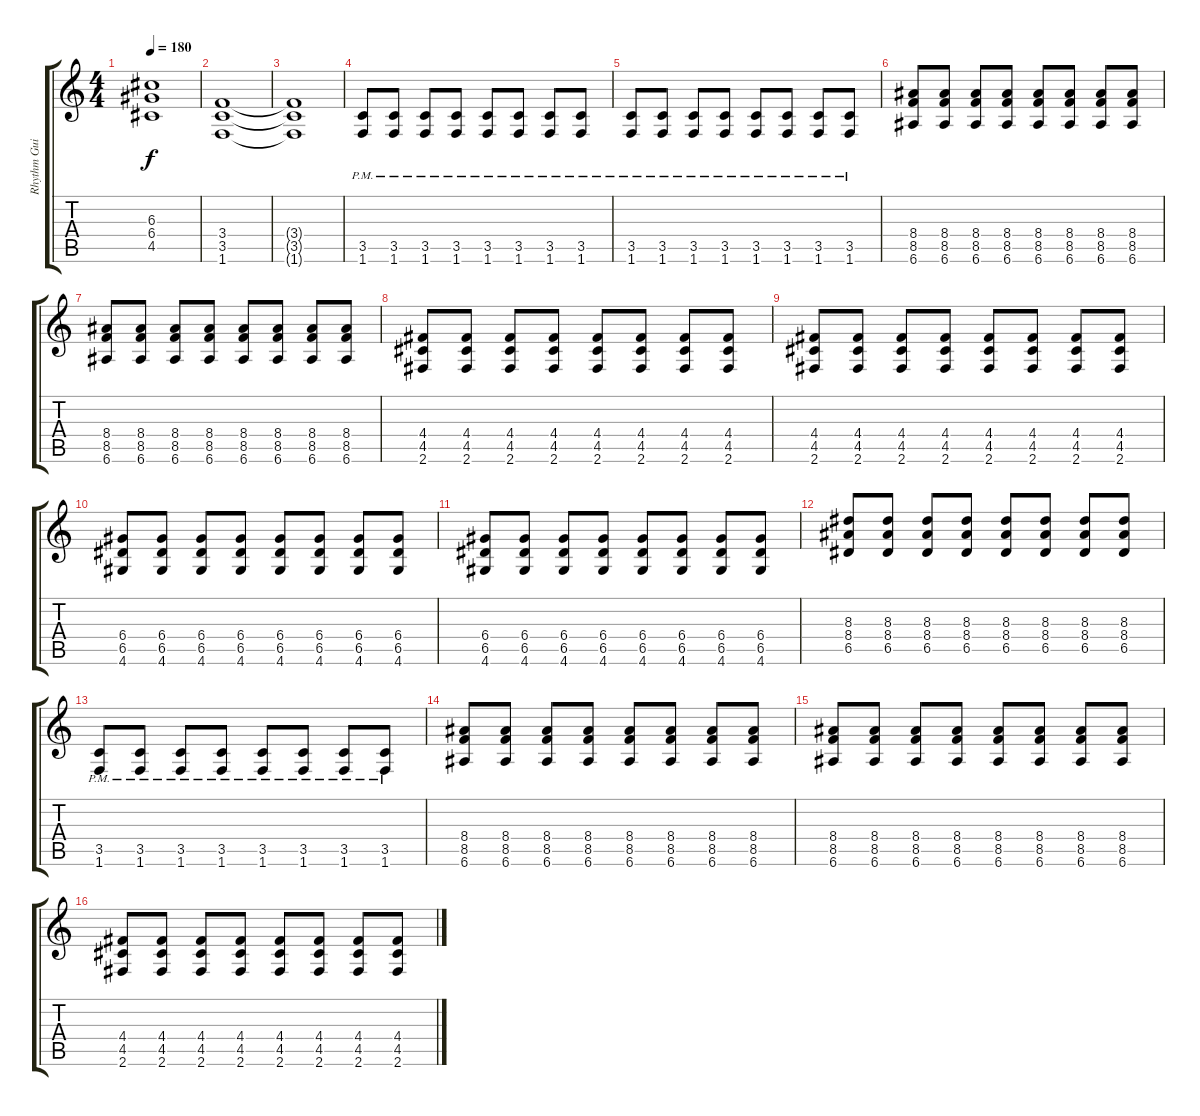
\track ("Rhythm Guitar" "Rhythm Gui") {instrument distortionguitar}
\staff {score tabs}
\tuning (E4 B3 G3 D3 A2 E2) {hide}
\ts (4 4)
\tempo 180
\clef g2
\ks c
(6.3{t} 6.4{t} 4.5{t}).1{dy f} |
(3.4 3.5 1.6).1 |
(3.4{t} 3.5{t} 1.6{t}).1 |
(3.5{pm} 1.6{pm}).8 (3.5{pm} 1.6{pm}).8 (3.5{pm} 1.6{pm}).8 (3.5{pm} 1.6{pm}).8 (3.5{pm} 1.6{pm}).8 (3.5{pm} 1.6{pm}).8 (3.5{pm} 1.6{pm}).8 (3.5{pm} 1.6{pm}).8 |
(3.5{pm} 1.6{pm}).8 (3.5{pm} 1.6{pm}).8 (3.5{pm} 1.6{pm}).8 (3.5{pm} 1.6{pm}).8 (3.5{pm} 1.6{pm}).8 (3.5{pm} 1.6{pm}).8 (3.5{pm} 1.6{pm}).8 (3.5{pm} 1.6{pm}).8 |
(8.4 8.5 6.6).8 (8.4 8.5 6.6).8 (8.4 8.5 6.6).8 (8.4 8.5 6.6).8 (8.4 8.5 6.6).8 (8.4 8.5 6.6).8 (8.4 8.5 6.6).8 (8.4 8.5 6.6).8 |
(8.4 8.5 6.6).8 (8.4 8.5 6.6).8 (8.4 8.5 6.6).8 (8.4 8.5 6.6).8 (8.4 8.5 6.6).8 (8.4 8.5 6.6).8 (8.4 8.5 6.6).8 (8.4 8.5 6.6).8 |
(4.4 4.5 2.6).8 (4.4 4.5 2.6).8 (4.4 4.5 2.6).8 (4.4 4.5 2.6).8 (4.4 4.5 2.6).8 (4.4 4.5 2.6).8 (4.4 4.5 2.6).8 (4.4 4.5 2.6).8 |
(4.4 4.5 2.6).8 (4.4 4.5 2.6).8 (4.4 4.5 2.6).8 (4.4 4.5 2.6).8 (4.4 4.5 2.6).8 (4.4 4.5 2.6).8 (4.4 4.5 2.6).8 (4.4 4.5 2.6).8 |
(6.4 6.5 4.6).8 (6.4 6.5 4.6).8 (6.4 6.5 4.6).8 (6.4 6.5 4.6).8 (6.4 6.5 4.6).8 (6.4 6.5 4.6).8 (6.4 6.5 4.6).8 (6.4 6.5 4.6).8 |
(6.4 6.5 4.6).8 (6.4 6.5 4.6).8 (6.4 6.5 4.6).8 (6.4 6.5 4.6).8 (6.4 6.5 4.6).8 (6.4 6.5 4.6).8 (6.4 6.5 4.6).8 (6.4 6.5 4.6).8 |
(8.3 8.4 6.5).8 (8.3 8.4 6.5).8 (8.3 8.4 6.5).8 (8.3 8.4 6.5).8 (8.3 8.4 6.5).8 (8.3 8.4 6.5).8 (8.3 8.4 6.5).8 (8.3 8.4 6.5).8 |
(3.5{pm} 1.6{pm}).8 (3.5{pm} 1.6{pm}).8 (3.5{pm} 1.6{pm}).8 (3.5{pm} 1.6{pm}).8 (3.5{pm} 1.6{pm}).8 (3.5{pm} 1.6{pm}).8 (3.5{pm} 1.6{pm}).8 (3.5{pm} 1.6{pm}).8 |
(8.4 8.5 6.6).8 (8.4 8.5 6.6).8 (8.4 8.5 6.6).8 (8.4 8.5 6.6).8 (8.4 8.5 6.6).8 (8.4 8.5 6.6).8 (8.4 8.5 6.6).8 (8.4 8.5 6.6).8 |
(8.4 8.5 6.6).8 (8.4 8.5 6.6).8 (8.4 8.5 6.6).8 (8.4 8.5 6.6).8 (8.4 8.5 6.6).8 (8.4 8.5 6.6).8 (8.4 8.5 6.6).8 (8.4 8.5 6.6).8 |
(4.4 4.5 2.6).8 (4.4 4.5 2.6).8 (4.4 4.5 2.6).8 (4.4 4.5 2.6).8 (4.4 4.5 2.6).8 (4.4 4.5 2.6).8 (4.4 4.5 2.6).8 (4.4 4.5 2.6).8
